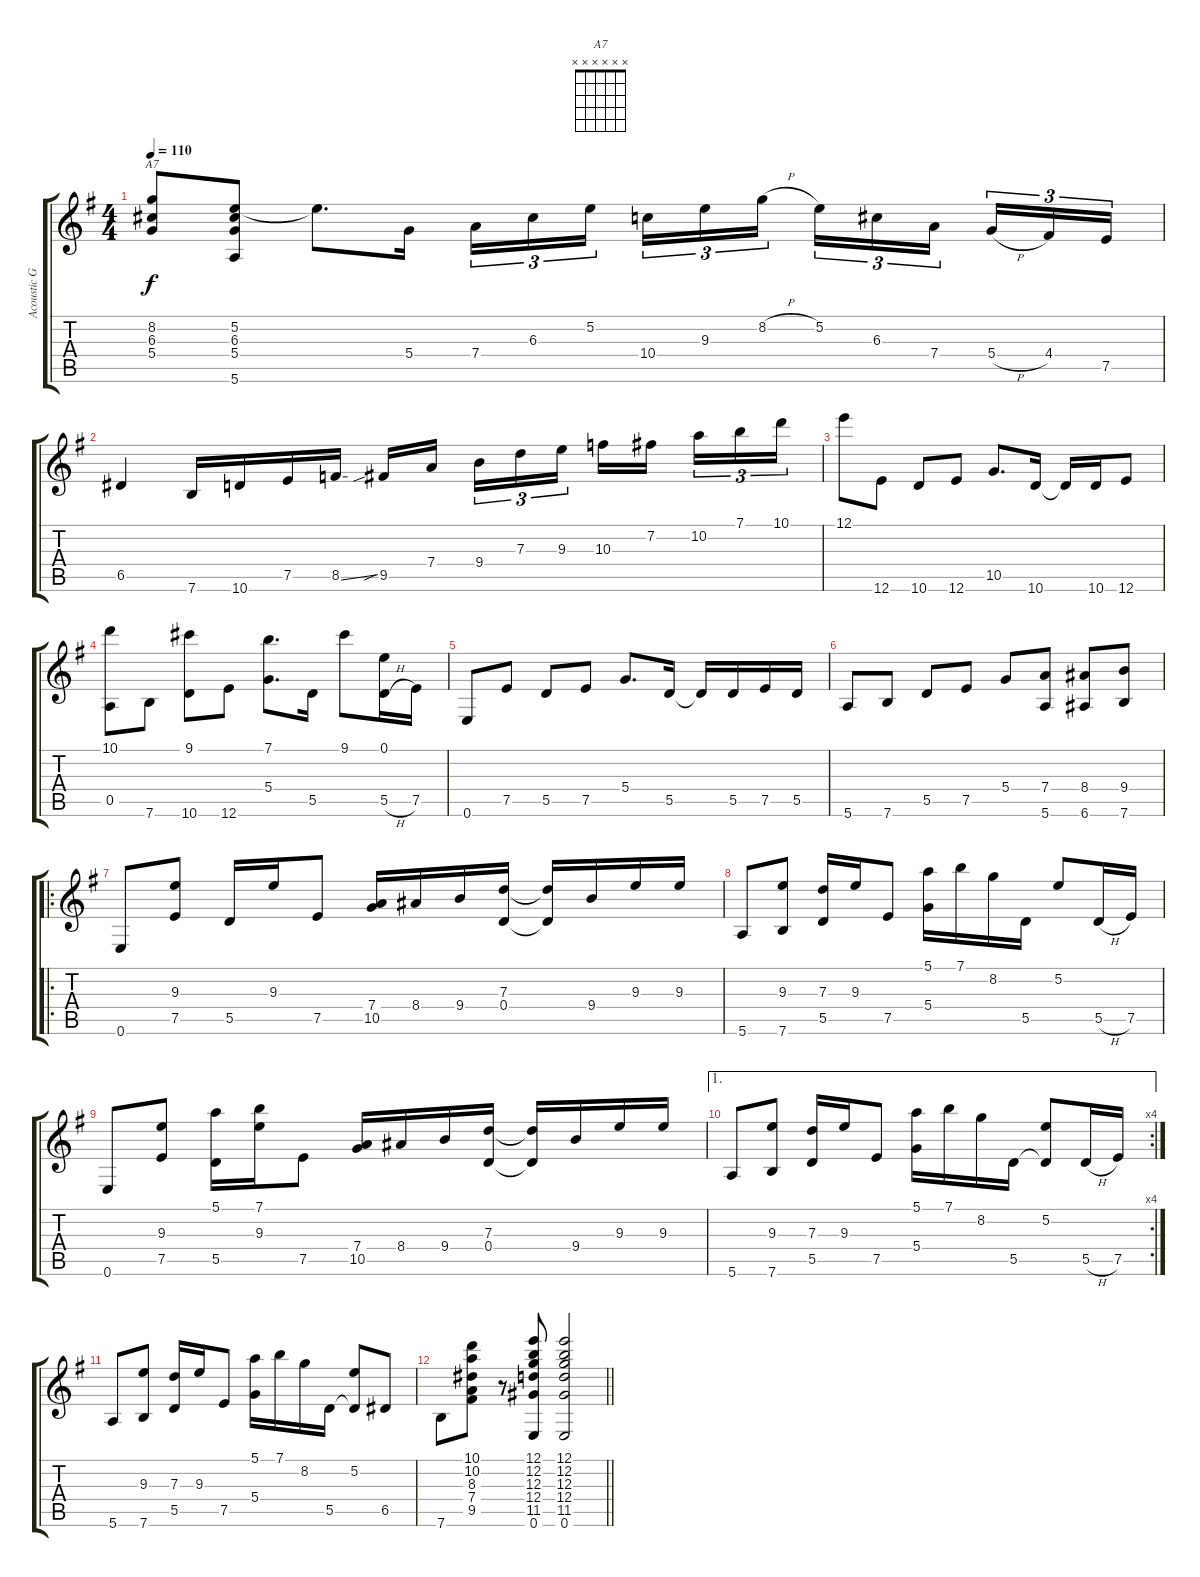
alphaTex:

\track ("Acoustic Guitar" "Acoustic G") {instrument acousticguitarnylon}
\staff {score tabs}
\tuning (E4 B3 G3 D3 A2 E2) {hide}
\chord ("A7" x x x x x x)
\ts (4 4)
\tempo 110
\clef g2
\ks g
(8.2 6.3 5.4).8{ch "A7" dy f} (5.2 6.3 5.4 5.6).8 5.2{t}.8{d} 5.4.16 7.4.16{tu (3 2)} 6.3.16{tu (3 2)} 5.2.16{tu (3 2) beam splitsecondary} 10.4.16{tu (3 2)} 9.3.16{tu (3 2)} 8.2{h}.16{tu (3 2)} 5.2.16{tu (3 2)} 6.3.16{tu (3 2)} 7.4.16{tu (3 2) beam splitsecondary} 5.4{h}.16{tu (3 2)} 4.4.16{tu (3 2)} 7.5.16{tu (3 2)} |
6.5.4 7.6.16 10.6.16 7.5.16 8.5{ss}.16 9.5{sib}.16 7.4.16{beam splitsecondary} 9.4.16{tu (3 2)} 7.3.16{tu (3 2)} 9.3.16{tu (3 2)} 10.3.16 7.2.16{beam splitsecondary} 10.2.16{tu (3 2)} 7.1.16{tu (3 2)} 10.1.16{tu (3 2)} |
12.1.8 12.6.8 10.6.8 12.6.8 10.5.8{d} 10.6.16 10.6{t}.16 10.6.16 12.6.8 |
(10.1 0.5).8 7.6.8 (9.1 10.6).8 12.6.8 (7.1 5.4).8{d} 5.5.16 9.1.8 (0.1 5.5{h}).16 7.5.16 |
0.6.8 7.5.8 5.5.8 7.5.8 5.4.8{d} 5.5.16 5.5{t}.16 5.5.16 7.5.16 5.5.16 |
5.6.8 7.6.8 5.5.8 7.5.8 5.4.8 (7.4 5.6).8 (8.4 6.6).8 (9.4 7.6).8 |
\ro
0.6.8 (9.3 7.5).8 5.5.16 9.3.16 7.5.8 (7.4 10.5).16 8.4.16 9.4.16 (7.3 0.4).16 (7.3{t} 0.4{t}).16 9.4.16 9.3.16 9.3.16 |
5.6.8 (9.3 7.6).8 (7.3 5.5).16 9.3.16 7.5.8 (5.1 5.4).16 7.1.16 8.2.16 5.5.16 5.2.8 5.5{h}.16 7.5.16 |
0.6.8 (9.3 7.5).8 (5.1 5.5).16 (7.1 9.3).16 7.5.8 (7.4 10.5).16 8.4.16 9.4.16 (7.3 0.4).16 (7.3{t} 0.4{t}).16 9.4.16 9.3.16 9.3.16 |
\ae 1
\rc 4
5.6.8 (9.3 7.6).8 (7.3 5.5).16 9.3.16 7.5.8 (5.1 5.4).16 7.1.16 8.2.16 5.5.16 (5.2 5.5{t}).8 5.5{h}.16 7.5.16 |
5.6.8 (9.3 7.6).8 (7.3 5.5).16 9.3.16 7.5.8 (5.1 5.4).16 7.1.16 8.2.16 5.5.16 (5.2 5.5{t}).8 6.5.8 |
\barLineRight lightlight
7.6.8 (10.1 10.2 8.3 7.4 9.5).8 r.8 (12.1 12.2 12.3 12.4 11.5 0.6).8 (12.1 12.2 12.3 12.4 11.5 0.6).2
